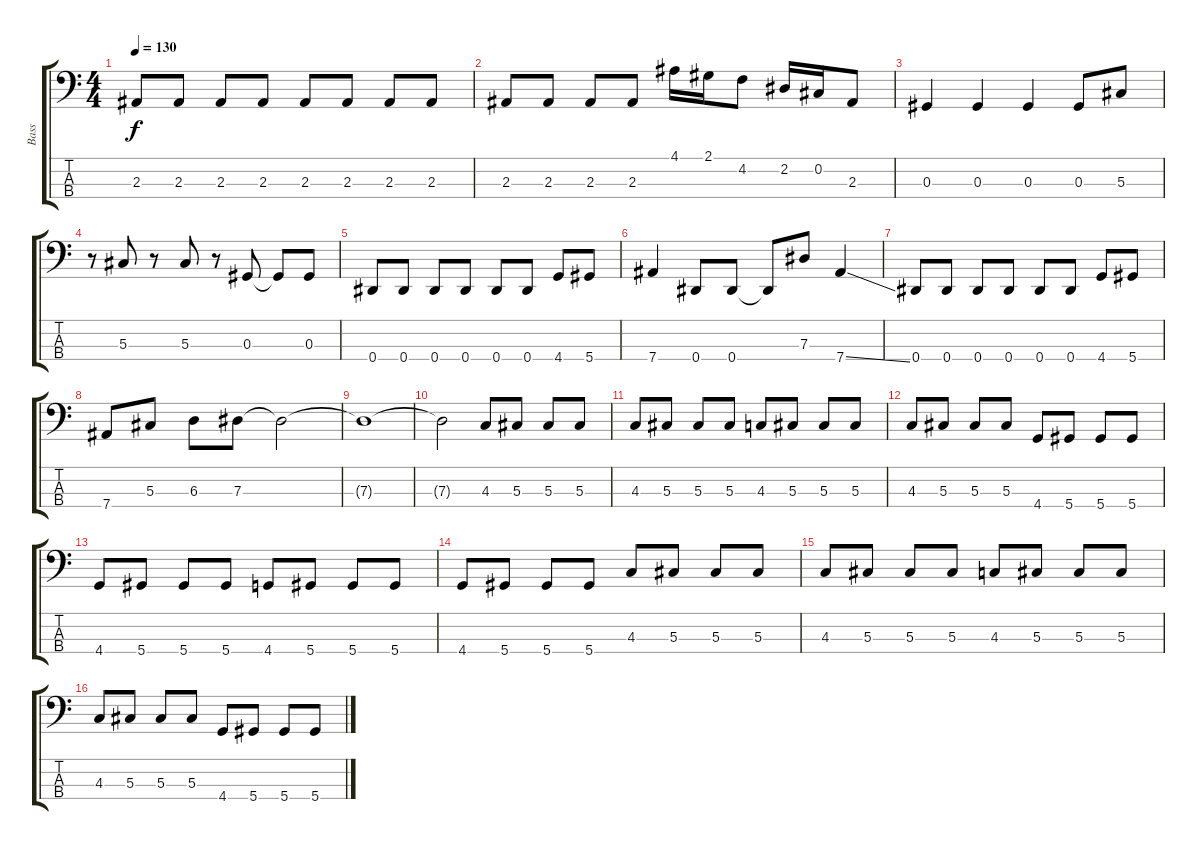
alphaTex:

\track ("Bass" "Bass") {instrument electricbasspick}
\staff {score tabs}
\tuning (Gb2 Db2 Ab1 Eb1) {hide}
\ts (4 4)
\tempo 130
\clef f4
\ks c
2.3.8{dy f} 2.3.8 2.3.8 2.3.8 2.3.8 2.3.8 2.3.8 2.3.8 |
2.3.8 2.3.8 2.3.8 2.3.8 4.1.16 2.1.16 4.2.8 2.2.16 0.2.16 2.3.8 |
0.3.4 0.3.4 0.3.4 0.3.8 5.3.8 |
r.8 5.3.8 r.8 5.3.8 r.8 0.3.8 0.3{t}.8 0.3.8 |
0.4.8 0.4.8 0.4.8 0.4.8 0.4.8 0.4.8 4.4.8 5.4.8 |
7.4.4 0.4.8 0.4.8 0.4{t}.8 7.3.8 7.4{ss}.4 |
0.4.8 0.4.8 0.4.8 0.4.8 0.4.8 0.4.8 4.4.8 5.4.8 |
7.4.8 5.3.8 6.3.8 7.3.8 7.3{t}.2 |
7.3{t}.1 |
7.3{t}.2 4.3.8 5.3.8 5.3.8 5.3.8 |
4.3.8 5.3.8 5.3.8 5.3.8 4.3.8 5.3.8 5.3.8 5.3.8 |
4.3.8 5.3.8 5.3.8 5.3.8 4.4.8 5.4.8 5.4.8 5.4.8 |
4.4.8 5.4.8 5.4.8 5.4.8 4.4.8 5.4.8 5.4.8 5.4.8 |
4.4.8 5.4.8 5.4.8 5.4.8 4.3.8 5.3.8 5.3.8 5.3.8 |
4.3.8 5.3.8 5.3.8 5.3.8 4.3.8 5.3.8 5.3.8 5.3.8 |
4.3.8 5.3.8 5.3.8 5.3.8 4.4.8 5.4.8 5.4.8 5.4.8
